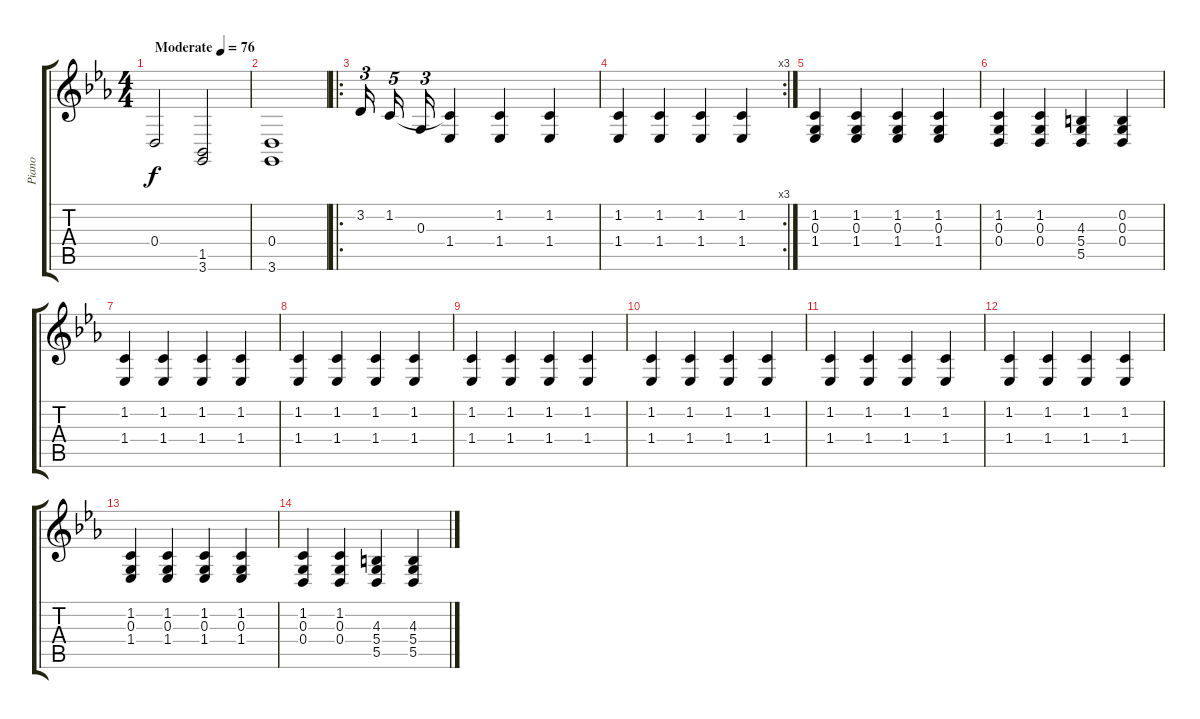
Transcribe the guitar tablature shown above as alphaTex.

\track ("Piano" "Piano") {instrument acousticgrandpiano}
\staff {score tabs}
\tuning (E4 B3 G3 D3 A2 E2) {hide}
\ts (4 4)
\tempo (76 "Moderate")
\clef g2
\ks eb
0.4.2{dy f instrument acousticgrandpiano} (1.5 3.6).2 |
(0.4 3.6).1 |
\ro
3.2.16{tu (3 2)} 1.2.16{tu (5 4)} 0.3.16{tu (3 2)} (1.2{t} 1.4).4 (1.2 1.4).4 (1.2 1.4).4 |
\rc 3
(1.2 1.4).4 (1.2 1.4).4 (1.2 1.4).4 (1.2 1.4).4 |
(1.2 0.3 1.4).4 (1.2 0.3 1.4).4 (1.2 0.3 1.4).4 (1.2 0.3 1.4).4 |
(1.2 0.3 0.4).4 (1.2 0.3 0.4).4 (4.3 5.4 5.5).4 (0.2 0.3 0.4).4 |
(1.2 1.4).4 (1.2 1.4).4 (1.2 1.4).4 (1.2 1.4).4 |
(1.2 1.4).4 (1.2 1.4).4 (1.2 1.4).4 (1.2 1.4).4 |
(1.2 1.4).4 (1.2 1.4).4 (1.2 1.4).4 (1.2 1.4).4 |
(1.2 1.4).4 (1.2 1.4).4 (1.2 1.4).4 (1.2 1.4).4 |
(1.2 1.4).4 (1.2 1.4).4 (1.2 1.4).4 (1.2 1.4).4 |
(1.2 1.4).4 (1.2 1.4).4 (1.2 1.4).4 (1.2 1.4).4 |
(1.2 0.3 1.4).4 (1.2 0.3 1.4).4 (1.2 0.3 1.4).4 (1.2 0.3 1.4).4 |
(1.2 0.3 0.4).4 (1.2 0.3 0.4).4 (4.3 5.4 5.5).4 (4.3 5.4 5.5).4
